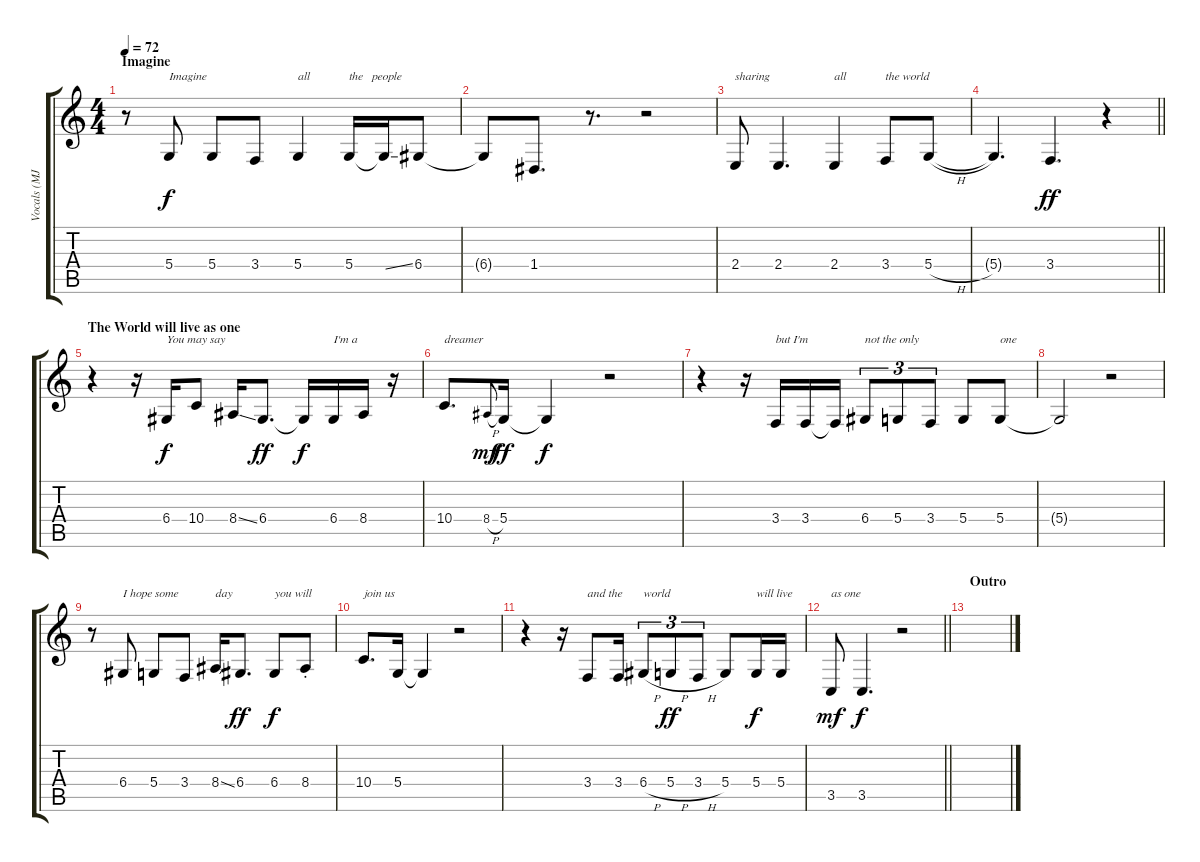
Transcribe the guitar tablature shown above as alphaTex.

\track ("Vocals (MJK)" "Vocals (MJ") {instrument voiceoohs}
\staff {score tabs}
\tuning (E4 B3 G3 D3 A2 E2) {hide}
\ts (4 4)
\section ("" "Imagine")
\tempo 72
\clef g2
\ks c
r.8{dy f} 5.4.8{txt "Imagine "} 5.4.8 3.4.8 5.4.4{txt "all"} 5.4.16{txt "the   people"} 5.4{ss t}.16 6.4.8 |
6.4{t}.8 1.4.8{d} r.8{d} r.2 |
2.4.8{txt "sharing"} 2.4.4{d} 2.4.4{txt "all"} 3.4.8{txt "the world"} 5.4{h}.8 |
\barLineRight lightlight
5.4{t}.4{d} 3.4.4{d dy ff} r.4 |
\section ("" "The World will live as one")
r.4 r.16 6.4.16{txt "You may say" dy f} 10.4.8 8.4{ss}.16 6.4.8{d dy ff} 6.4{t}.16{dy f} 6.4.16{txt "I'm a"} 8.4.16 r.16 |
10.4.8{d txt "dreamer"} 8.4{h}.8{gr onbeat dy mf} 5.4.16{dy ff} 5.4{t}.4{dy f} r.2 |
r.4 r.16 3.4.16{txt "but I'm"} 3.4.16 3.4{t}.16 6.4.8{tu (3 2) txt "not the only"} 5.4.8{tu (3 2)} 3.4.8{tu (3 2)} 5.4.8 5.4.8{txt "one"} |
5.4{t}.2 r.2 |
r.8 6.4.8{txt "I hope some "} 5.4.8 3.4.8 8.4{ss}.16{txt "day"} 6.4.8{d dy ff} 6.4.8{txt "you will" dy f} 8.4{st}.8 |
10.4.8{d txt "join us"} 5.4.16 5.4{t}.4 r.2 |
r.4 r.16 3.4.8{txt "and the"} 3.4.16 6.4{h}.8{tu (3 2) txt "world"} 5.4{h}.8{tu (3 2) dy ff} 3.4{h}.8{tu (3 2)} 5.4.8 5.4.16{txt "will live" dy f} 5.4.16 |
\barLineRight lightlight
3.5.8{txt "as one" dy mf} 3.5.4{d dy f} r.2 |
\section ("" "Outro")
